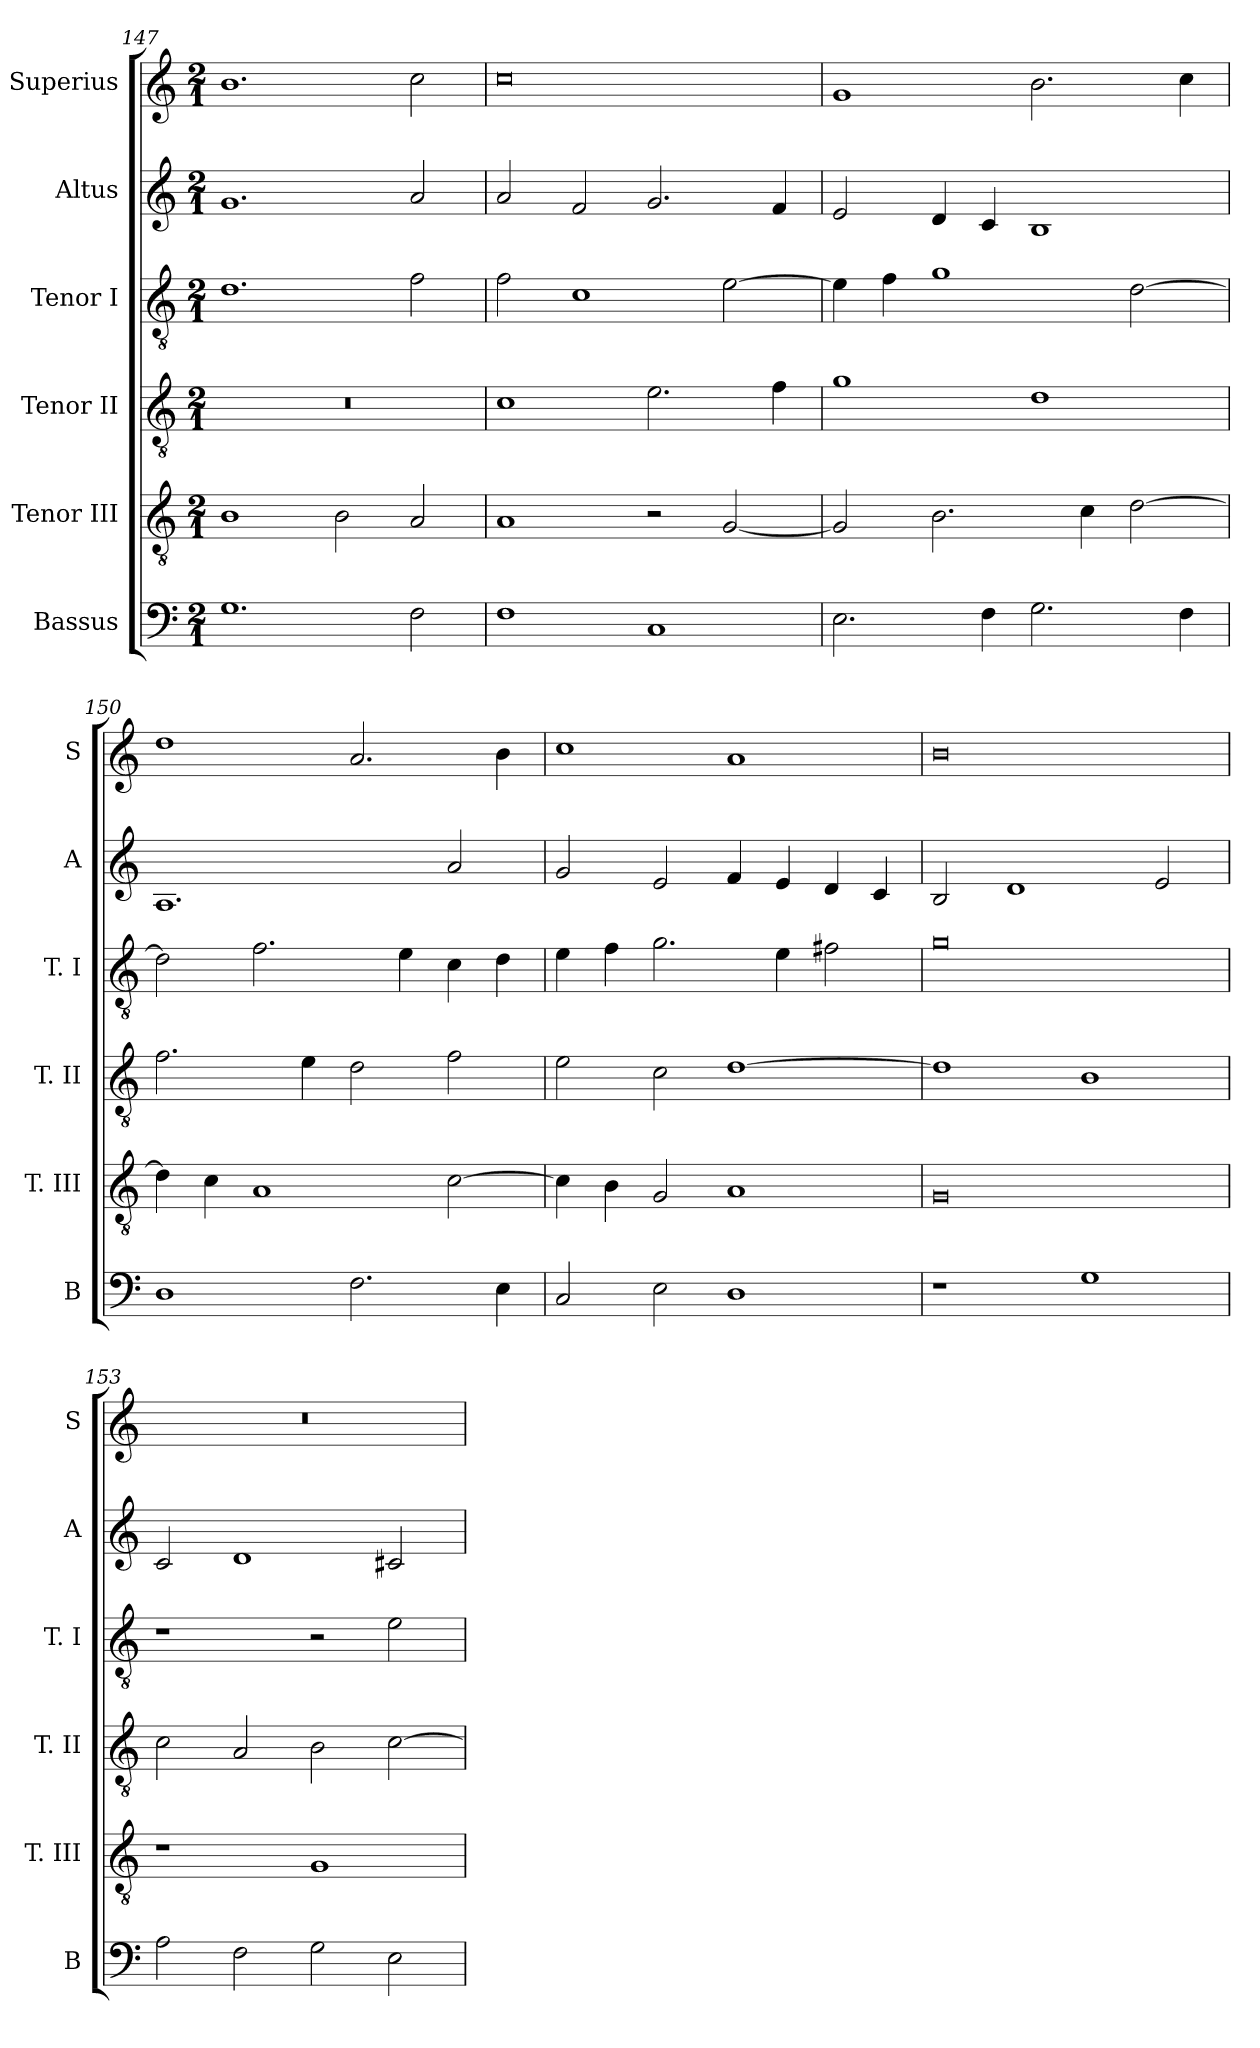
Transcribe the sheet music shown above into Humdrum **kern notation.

**kern	**kern	**kern	**kern	**kern	**kern
*part6	*part5	*part4	*part3	*part2	*part1
*staff6	*staff5	*staff4	*staff3	*staff2	*staff1
*I"Bassus	*I"Tenor III	*I"Tenor II	*I"Tenor I	*I"Altus	*I"Superius
*I'B	*I'T. III	*I'T. II	*I'T. I	*I'A	*I'S
*clefF4	*clefGv2	*clefGv2	*clefGv2	*clefG2	*clefG2
*k[]	*k[]	*k[]	*k[]	*k[]	*k[]
*C:	*C:	*C:	*C:	*C:	*C:
*M2/1	*M2/1	*M2/1	*M2/1	*M2/1	*M2/1
=147	=147	=147	=147	=147	=147
1.G	1B	0r	1.d	1.g	1.b
.	2B	.	.	.	.
2F	2A	.	2f	2a	2cc
=148	=148	=148	=148	=148	=148
1F	1A	1c	2f	2a	0cc
.	.	.	1c	2f	.
1C	2r	2.e	.	2.g	.
.	[2G	.	[2e	.	.
.	.	4f	.	4f	.
=149	=149	=149	=149	=149	=149
2.E	2G]	1g	4e]	2e	1g
.	.	.	4f	.	.
.	2.B	.	1g	4d	.
4F	.	.	.	4c	.
2.G	.	1d	.	1B	2.b
.	4c	.	.	.	.
.	[2d	.	[2d	.	.
4F	.	.	.	.	4cc
=150	=150	=150	=150	=150	=150
1D	4d]	2.f	2d]	1.A	1dd
.	4c	.	.	.	.
.	1A	.	2.f	.	.
.	.	4e	.	.	.
2.F	.	2d	.	.	2.a
.	.	.	4e	.	.
.	[2c	2f	4c	2a	.
4E	.	.	4d	.	4b
=151	=151	=151	=151	=151	=151
2C	4c]	2e	4e	2g	1cc
.	4B	.	4f	.	.
2E	2G	2c	2.g	2e	.
1D	1A	[1d	.	4f	1a
.	.	.	4e	4e	.
.	.	.	2f#X	4d	.
.	.	.	.	4c	.
=152	=152	=152	=152	=152	=152
1r	0G	1d]	0g	2B	0b
.	.	.	.	1d	.
1G	.	1B	.	.	.
.	.	.	.	2e	.
=153	=153	=153	=153	=153	=153
2A	1r	2c	1r	2c	0r
2F	.	2A	.	1d	.
2G	1G	2B	2r	.	.
2E	.	[2c	2e	2c#X	.
=	=	=	=	=	=
*-	*-	*-	*-	*-	*-
